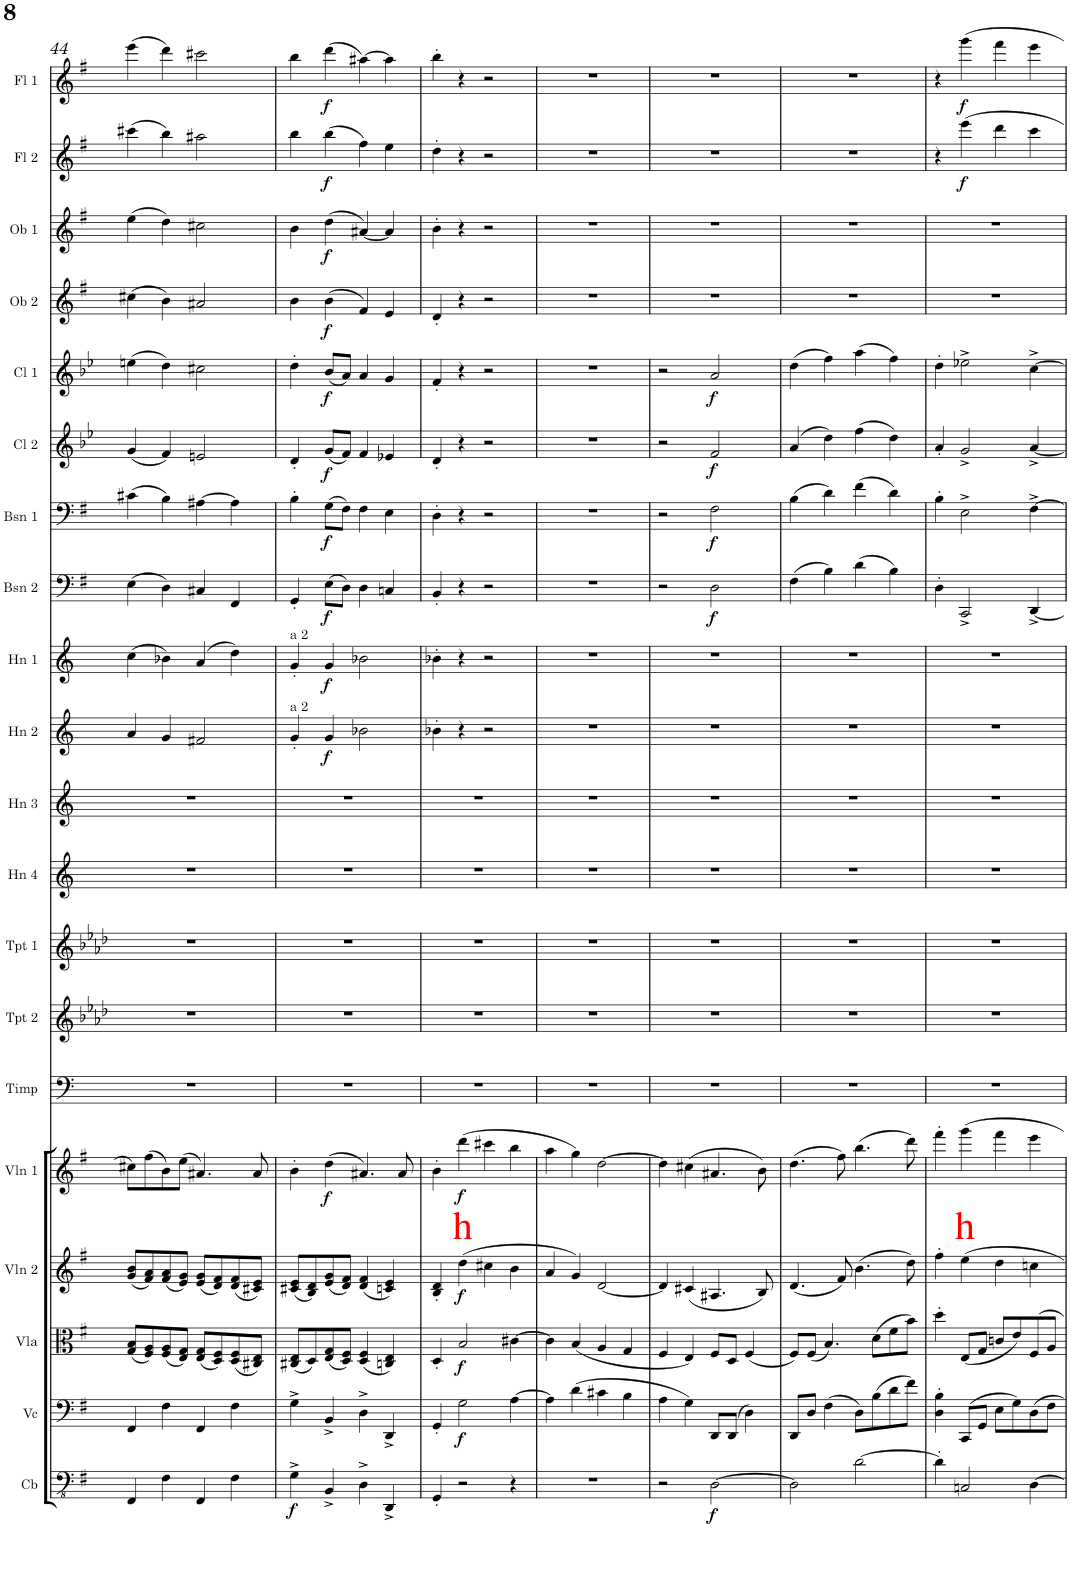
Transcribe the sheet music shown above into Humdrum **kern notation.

**kern	**dynam	**kern	**dynam	**kern	**dynam	**kern	**dynam	**kern	**text	**dynam	**kern	**kern	**kern	**kern	**kern	**kern	**dynam	**kern	**dynam	**kern	**dynam	**kern	**dynam	**kern	**dynam	**kern	**dynam	**kern	**dynam	**kern	**dynam	**kern	**dynam	**kern	**dynam
*part20	*part20	*part19	*part19	*part18	*part18	*part17	*part17	*part16	*part16	*part16	*part15	*part14	*part13	*part12	*part11	*part10	*part10	*part9	*part9	*part8	*part8	*part7	*part7	*part6	*part6	*part5	*part5	*part4	*part4	*part3	*part3	*part2	*part2	*part1	*part1
*staff20	*staff20	*staff19	*staff19	*staff18	*staff18	*staff17	*staff17	*staff16	*staff16	*staff16	*staff15	*staff14	*staff13	*staff12	*staff11	*staff10	*staff10	*staff9	*staff9	*staff8	*staff8	*staff7	*staff7	*staff6	*staff6	*staff5	*staff5	*staff4	*staff4	*staff3	*staff3	*staff2	*staff2	*staff1	*staff1
*I"Contrabass	*	*I"Violoncello	*	*I"Viola	*	*I"Violin 2	*	*I"Violin 1	*	*	*I"Timpani	*I"E Trumpet 2	*I"E Trumpet 1	*I"C Horn 4	*I"C Horn 3	*I"E Horn 2	*	*I"E Horn 1	*	*I"Bassoon 2	*	*I"Bassoon 1	*	*I"A Clarinet 2	*	*I"A Clarinet 1	*	*I"Oboe 2	*	*I"Oboe 1	*	*I"Flute 2	*	*I"Flute 1	*
*I'Cb	*	*I'Vc	*	*I'Vla	*	*I'Vln 2	*	*I'Vln 1	*	*	*I'Timp	*I'Tpt 2	*I'Tpt 1	*I'Hn 4	*I'Hn 3	*I'Hn 2	*	*I'Hn 1	*	*I'Bsn 2	*	*I'Bsn 1	*	*I'Cl 2	*	*I'Cl 1	*	*I'Ob 2	*	*I'Ob 1	*	*I'Fl 2	*	*I'Fl 1	*
!!LO:PB:g=z
*clefFv4	*	*clefF4	*	*clefC3	*	*clefG2	*	*clefG2	*	*	*clefF4	*clefG2	*clefG2	*clefG2	*clefG2	*clefG2	*	*clefG2	*	*clefF4	*	*clefF4	*	*clefG2	*	*clefG2	*	*clefG2	*	*clefG2	*	*clefG2	*	*clefG2	*
*Trd7c12	*	*	*	*	*	*	*	*	*	*	*	*Trd-2c-4	*Trd-2c-4	*Trd7c12	*Trd7c12	*Trd5c8	*	*Trd5c8	*	*	*	*	*	*Trd2c3	*	*Trd2c3	*	*	*	*	*	*	*	*	*
*k[f#]	*	*k[f#]	*	*k[f#]	*	*k[f#]	*	*k[f#]	*	*	*k[]	*k[b-e-a-d-]	*k[b-e-a-d-]	*k[]	*k[]	*k[]	*	*k[]	*	*k[f#]	*	*k[f#]	*	*k[b-e-]	*	*k[b-e-]	*	*k[f#]	*	*k[f#]	*	*k[f#]	*	*k[f#]	*
*M2/2	*	*M2/2	*	*M2/2	*	*M2/2	*	*M2/2	*	*	*M2/2	*M2/2	*M2/2	*M2/2	*M2/2	*M2/2	*	*M2/2	*	*M2/2	*	*M2/2	*	*M2/2	*	*M2/2	*	*M2/2	*	*M2/2	*	*M2/2	*	*M2/2	*
*met(c|)	*	*met(c|)	*	*met(c|)	*	*met(c|)	*	*met(c|)	*	*	*met(c|)	*met(c|)	*met(c|)	*met(c|)	*met(c|)	*met(c|)	*	*met(c|)	*	*met(c|)	*	*met(c|)	*	*met(c|)	*	*met(c|)	*	*met(c|)	*	*met(c|)	*	*met(c|)	*	*met(c|)	*
=44	=44	=44	=44	=44	=44	=44	=44	=44	=44	=44	=44	=44	=44	=44	=44	=44	=44	=44	=44	=44	=44	=44	=44	=44	=44	=44	=44	=44	=44	=44	=44	=44	=44	=44	=44
4FFF#/	.	4FF#/	.	(8G/ 8B/L	.	(8g/ 8b/L	.	8cc#X\L	.	.	1r	1r	1r	1r	1r	4a/	.	(4cc\	.	(4E\	.	(4c#X\	.	(4g/	.	(4een\	.	(4cc#X\	.	(4ee\	.	(4ccc#X\	.	(4eee\	.
.	.	.	.	8F#/ 8A/)	.	8f#/ 8a/)	.	(8ff#\	.	.	.	.	.	.	.	.	.	.	.	.	.	.	.	.	.	.	.	.	.	.	.	.	.	.	.
4FF#\	.	4F#\	.	(8F#/ 8A/	.	(8f#/ 8a/	.	8b\)	.	.	.	.	.	.	.	4g/	.	4b-X\)	.	4D\)	.	4B\)	.	4f/)	.	4dd\)	.	4b\)	.	4dd\)	.	4bb\)	.	4ddd\)	.
.	.	.	.	8E/ 8G/J)	.	8e/ 8g/J)	.	(8ee\J	.	.	.	.	.	.	.	.	.	.	.	.	.	.	.	.	.	.	.	.	.	.	.	.	.	.	.
4FFF#/	.	4FF#/	.	(8E/ 8G/L	.	(8e/ 8g/L	.	4.a#X/)	.	.	.	.	.	.	.	2f#X/	.	(4a/	.	4C#X/	.	[4A#X\	.	2en/	.	2cc#X\	.	2a#X/	.	2cc#X\	.	2aa#X\	.	2ccc#X\	.
.	.	.	.	8D/ 8F#/)	.	8d/ 8f#/)	.	.	.	.	.	.	.	.	.	.	.	.	.	.	.	.	.	.	.	.	.	.	.	.	.	.	.	.	.
4FF#\	.	4F#\	.	(8D/ 8F#/	.	(8d/ 8f#/	.	.	.	.	.	.	.	.	.	.	.	4dd\)	.	4FF#/	.	4A#\]	.	.	.	.	.	.	.	.	.	.	.	.	.
.	.	.	.	8C#X/ 8E/J)	.	8c#X/ 8e/J)	.	8a#/	.	.	.	.	.	.	.	.	.	.	.	.	.	.	.	.	.	.	.	.	.	.	.	.	.	.	.
=45	=45	=45	=45	=45	=45	=45	=45	=45	=45	=45	=45	=45	=45	=45	=45	=45	=45	=45	=45	=45	=45	=45	=45	=45	=45	=45	=45	=45	=45	=45	=45	=45	=45	=45	=45
!	!	!	!	!	!	!	!	!	!	!	!	!	!	!	!	!	!	!LO:TX:a:t=a 2	!	!	!	!	!	!	!	!	!	!	!	!	!	!	!	!	!
!	!	!	!	!	!	!	!	!	!	!	!	!	!	!	!	!LO:TX:a:t=a 2	!	!	!	!	!	!	!	!	!	!	!	!	!	!	!	!	!	!	!
!	!LO:DY:b	!	!	!	!	!	!	!	!	!	!	!	!	!	!	!	!	!	!	!	!	!	!	!	!	!	!	!	!	!	!	!	!	!	!
4GG^\	f	4G^\	.	(8C#X/ 8E/L	.	(8c#X/ 8e/L	.	4b'\	.	.	1r	1r	1r	1r	1r	4g'/	.	4g'/	.	4GG'/	.	4B'\	.	4d'/	.	4dd'\	.	4b\	.	4b\	.	4bb\	.	4bb\	.
.	.	.	.	8D/)	.	8B/ 8d/)	.	.	.	.	.	.	.	.	.	.	.	.	.	.	.	.	.	.	.	.	.	.	.	.	.	.	.	.	.
!	!	!	!	!	!	!	!	!	!	!LO:DY:b	!	!	!	!	!	!	!LO:DY:b	!	!LO:DY:b	!	!LO:DY:b	!	!LO:DY:b	!	!LO:DY:b	!	!LO:DY:b	!	!LO:DY:b	!	!LO:DY:b	!	!LO:DY:b	!	!LO:DY:b
4BBB^/	.	4BB^/	.	(8E/ 8G/	.	(8e/ 8g/	.	(4dd\	.	f	.	.	.	.	.	4g/	f	4g/	f	(8E\L	f	(8G\L	f	(8g/L	f	(8b-/L	f	(4b\	f	(4dd\	f	(4bb\	f	(4ddd\	f
.	.	.	.	8D/ 8F#/J)	.	8d/ 8f#/J)	.	.	.	.	.	.	.	.	.	.	.	.	.	8D\J)	.	8F#\J)	.	8f/J)	.	8a/J)	.	.	.	.	.	.	.	.	.
4DD^\	.	4D^\	.	(4D/ 4F#/	.	(4d/ 4f#/	.	4.a#X/)	.	.	.	.	.	.	.	2b-X\	.	2b-X\	.	4D\	.	4F#\	.	4f/	.	4a/	.	4f#/)	.	[4a#X/)	.	4ff#\)	.	[4aa#X\)	.
4DDD^/	.	4DD^/	.	4Cn/ 4E/)	.	4cn/ 4e/)	.	.	.	.	.	.	.	.	.	.	.	.	.	4Cn/	.	4E\	.	4e-X/	.	4g/	.	4e/	.	4a#/]	.	4ee\	.	4aa#\]	.
.	.	.	.	.	.	.	.	8a#/	.	.	.	.	.	.	.	.	.	.	.	.	.	.	.	.	.	.	.	.	.	.	.	.	.	.	.
=46	=46	=46	=46	=46	=46	=46	=46	=46	=46	=46	=46	=46	=46	=46	=46	=46	=46	=46	=46	=46	=46	=46	=46	=46	=46	=46	=46	=46	=46	=46	=46	=46	=46	=46	=46
4GGG'/	.	4GG'/	.	4D'/	.	4B/' 4d/'	.	4b'\	.	.	1r	1r	1r	1r	1r	4b-X'\	.	4b-X'\	.	4BB'/	.	4D'\	.	4d'/	.	4f'/	.	4d'/	.	4b'\	.	4dd'\	.	4bb'\	.
!	!	!	!LO:DY:b	!	!LO:DY:b	!	!LO:DY:b	!	!LO:LY:b:color=#FF0000	!LO:DY:b	!	!	!	!	!	!	!	!	!	!	!	!	!	!	!	!	!	!	!	!	!	!	!	!	!
2r	.	2G\	f	2B/	f	(4dd\	f	(4ddd\	h	f	.	.	.	.	.	4r	.	4r	.	4r	.	4r	.	4r	.	4r	.	4r	.	4r	.	4r	.	4r	.
.	.	.	.	.	.	4cc#X\	.	4ccc#X\	.	.	.	.	.	.	.	2r	.	2r	.	2r	.	2r	.	2r	.	2r	.	2r	.	2r	.	2r	.	2r	.
4r	.	[4A\	.	[4c#X\	.	4b\	.	4bb\	.	.	.	.	.	.	.	.	.	.	.	.	.	.	.	.	.	.	.	.	.	.	.	.	.	.	.
=47	=47	=47	=47	=47	=47	=47	=47	=47	=47	=47	=47	=47	=47	=47	=47	=47	=47	=47	=47	=47	=47	=47	=47	=47	=47	=47	=47	=47	=47	=47	=47	=47	=47	=47	=47
1r	.	4A\]	.	4c#\]	.	4a/	.	4aa\	.	.	1r	1r	1r	1r	1r	1r	.	1r	.	1r	.	1r	.	1r	.	1r	.	1r	.	1r	.	1r	.	1r	.
.	.	(4d\	.	(4B/	.	4g/)	.	4gg\)	.	.	.	.	.	.	.	.	.	.	.	.	.	.	.	.	.	.	.	.	.	.	.	.	.	.	.
.	.	4c#X\	.	4A/	.	[2d/	.	[2dd\	.	.	.	.	.	.	.	.	.	.	.	.	.	.	.	.	.	.	.	.	.	.	.	.	.	.	.
.	.	4B\	.	4G/	.	.	.	.	.	.	.	.	.	.	.	.	.	.	.	.	.	.	.	.	.	.	.	.	.	.	.	.	.	.	.
=48	=48	=48	=48	=48	=48	=48	=48	=48	=48	=48	=48	=48	=48	=48	=48	=48	=48	=48	=48	=48	=48	=48	=48	=48	=48	=48	=48	=48	=48	=48	=48	=48	=48	=48	=48
2r	.	4A\	.	4F#/	.	4d/]	.	4dd\]	.	.	1r	1r	1r	1r	1r	1r	.	1r	.	2r	.	2r	.	2r	.	2r	.	1r	.	1r	.	1r	.	1r	.
.	.	4G\)	.	4E/)	.	(4c#X/	.	(4cc#X\	.	.	.	.	.	.	.	.	.	.	.	.	.	.	.	.	.	.	.	.	.	.	.	.	.	.	.
!	!LO:DY:b	!	!	!	!	!	!	!	!	!	!	!	!	!	!	!	!	!	!	!	!LO:DY:b	!	!LO:DY:b	!	!LO:DY:b	!	!LO:DY:b	!	!	!	!	!	!	!	!
[2DD\	f	8DD/L	.	8F#/L	.	4.A#X/	.	4.a#X/	.	.	.	.	.	.	.	.	.	.	.	2D\	f	2F#\	f	2f/	f	2a/	f	.	.	.	.	.	.	.	.
.	.	(8DD/J	.	8D/J	.	.	.	.	.	.	.	.	.	.	.	.	.	.	.	.	.	.	.	.	.	.	.	.	.	.	.	.	.	.	.
.	.	4D\)	.	(4F#/	.	.	.	.	.	.	.	.	.	.	.	.	.	.	.	.	.	.	.	.	.	.	.	.	.	.	.	.	.	.	.
.	.	.	.	.	.	8B/)	.	8b\)	.	.	.	.	.	.	.	.	.	.	.	.	.	.	.	.	.	.	.	.	.	.	.	.	.	.	.
=49	=49	=49	=49	=49	=49	=49	=49	=49	=49	=49	=49	=49	=49	=49	=49	=49	=49	=49	=49	=49	=49	=49	=49	=49	=49	=49	=49	=49	=49	=49	=49	=49	=49	=49	=49
2DD\]	.	8DD/L	.	8F#/L)	.	(4.d/	.	(4.dd\	.	.	1r	1r	1r	1r	1r	1r	.	1r	.	(4F#\	.	(4B\	.	(4a/	.	(4dd\	.	1r	.	1r	.	1r	.	1r	.
.	.	8D/J	.	(8F#/J	.	.	.	.	.	.	.	.	.	.	.	.	.	.	.	.	.	.	.	.	.	.	.	.	.	.	.	.	.	.	.
.	.	(4F#\	.	4.B/)	.	.	.	.	.	.	.	.	.	.	.	.	.	.	.	4B\)	.	4d\)	.	4dd\)	.	4ff\)	.	.	.	.	.	.	.	.	.
.	.	.	.	.	.	8f#/)	.	8ff#\)	.	.	.	.	.	.	.	.	.	.	.	.	.	.	.	.	.	.	.	.	.	.	.	.	.	.	.
[2D\	.	8D\L)	.	.	.	(4.b\	.	(4.bb\	.	.	.	.	.	.	.	.	.	.	.	(4d\	.	(4f#\	.	(4ff\	.	(4aa\	.	.	.	.	.	.	.	.	.
.	.	(8B\	.	(8d\L	.	.	.	.	.	.	.	.	.	.	.	.	.	.	.	.	.	.	.	.	.	.	.	.	.	.	.	.	.	.	.
.	.	8d\	.	8f#\	.	.	.	.	.	.	.	.	.	.	.	.	.	.	.	4B\)	.	4d\)	.	4dd\)	.	4ff\)	.	.	.	.	.	.	.	.	.
.	.	8f#\J)	.	8b\J)	.	8dd\)	.	8ddd\)	.	.	.	.	.	.	.	.	.	.	.	.	.	.	.	.	.	.	.	.	.	.	.	.	.	.	.
=50	=50	=50	=50	=50	=50	=50	=50	=50	=50	=50	=50	=50	=50	=50	=50	=50	=50	=50	=50	=50	=50	=50	=50	=50	=50	=50	=50	=50	=50	=50	=50	=50	=50	=50	=50
4D'\]	.	4D\' 4B\'	.	4dd'\	.	4ff#'\	.	4fff#'\	.	.	1r	1r	1r	1r	1r	1r	.	1r	.	4D'\	.	4B'\	.	4a'/	.	4dd'\	.	1r	.	1r	.	4r	.	4r	.
!	!	!	!	!	!	!	!	!	!LO:LY:b:color=#FF0000	!	!	!	!	!	!	!	!	!	!	!	!	!	!	!	!	!	!	!	!	!	!	!	!LO:DY:b	!	!LO:DY:b
2CCn/	.	(8CC/L	.	(8E/L	.	4ee\	.	4ggg\	h	.	.	.	.	.	.	.	.	.	.	2CC^/	.	2E^\	.	2g^/	.	2ee-X^\	.	.	.	.	.	4eee\	f	4ggg\	f
.	.	8GG/J	.	8G/J	.	.	.	.	.	.	.	.	.	.	.	.	.	.	.	.	.	.	.	.	.	.	.	.	.	.	.	.	.	.	.
.	.	8E\L	.	8cn/L	.	4dd\	.	4fff#\	.	.	.	.	.	.	.	.	.	.	.	.	.	.	.	.	.	.	.	.	.	.	.	4ddd\	.	4fff#\	.
.	.	8G\)	.	8e/)	.	.	.	.	.	.	.	.	.	.	.	.	.	.	.	.	.	.	.	.	.	.	.	.	.	.	.	.	.	.	.
[4DD\	.	8D\	.	8F#/	.	4ccn\	.	4eee\	.	.	.	.	.	.	.	.	.	.	.	[4DD^/	.	[4F#^\	.	[4a^/	.	[4cc^\	.	.	.	.	.	4ccc\	.	4eee\	.
.	.	8F#\J	.	8A/J	.	.	.	.	.	.	.	.	.	.	.	.	.	.	.	.	.	.	.	.	.	.	.	.	.	.	.	.	.	.	.
=	=	=	=	=	=	=	=	=	=	=	=	=	=	=	=	=	=	=	=	=	=	=	=	=	=	=	=	=	=	=	=	=	=	=	=
*-	*-	*-	*-	*-	*-	*-	*-	*-	*-	*-	*-	*-	*-	*-	*-	*-	*-	*-	*-	*-	*-	*-	*-	*-	*-	*-	*-	*-	*-	*-	*-	*-	*-	*-	*-
